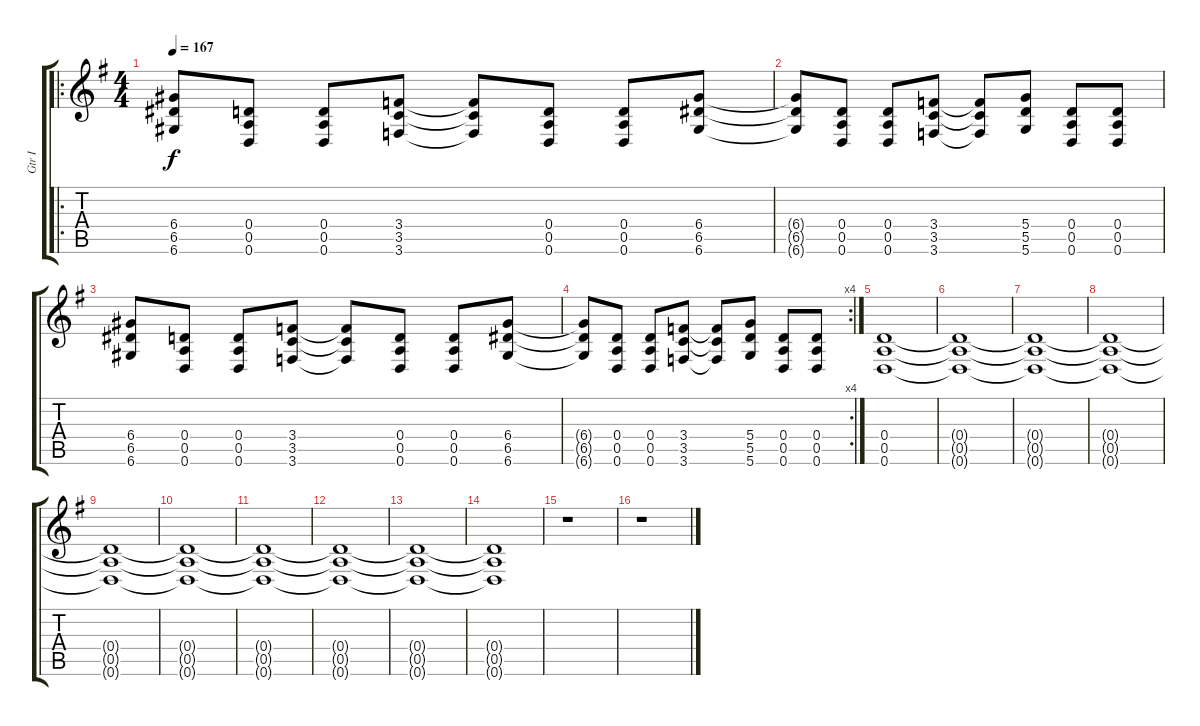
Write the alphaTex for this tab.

\track ("Gtr I" "Gtr I") {instrument overdrivenguitar}
\staff {score tabs}
\tuning (E4 B3 G3 D3 A2 D2) {hide}
\ro
\ts (4 4)
\tempo 167
\clef g2
\ks g
(6.4 6.5 6.6).8{dy f} (0.4 0.5 0.6).8 (0.4 0.5 0.6).8 (3.4 3.5 3.6).8 (3.4{t} 3.5{t} 3.6{t}).8 (0.4 0.5 0.6).8 (0.4 0.5 0.6).8 (6.4 6.5 6.6).8 |
(6.4{t} 6.5{t} 6.6{t}).8 (0.4 0.5 0.6).8 (0.4 0.5 0.6).8 (3.4 3.5 3.6).8 (3.4{t} 3.5{t} 3.6{t}).8 (5.4 5.5 5.6).8 (0.4 0.5 0.6).8 (0.4 0.5 0.6).8 |
(6.4 6.5 6.6).8 (0.4 0.5 0.6).8 (0.4 0.5 0.6).8 (3.4 3.5 3.6).8 (3.4{t} 3.5{t} 3.6{t}).8 (0.4 0.5 0.6).8 (0.4 0.5 0.6).8 (6.4 6.5 6.6).8 |
\rc 4
(6.4{t} 6.5{t} 6.6{t}).8 (0.4 0.5 0.6).8 (0.4 0.5 0.6).8 (3.4 3.5 3.6).8 (3.4{t} 3.5{t} 3.6{t}).8 (5.4 5.5 5.6).8 (0.4 0.5 0.6).8 (0.4 0.5 0.6).8 |
(0.4 0.5 0.6).1 |
(0.4{t} 0.5{t} 0.6{t}).1 |
(0.4{t} 0.5{t} 0.6{t}).1 |
(0.4{t} 0.5{t} 0.6{t}).1 |
(0.4{t} 0.5{t} 0.6{t}).1 |
(0.4{t} 0.5{t} 0.6{t}).1 |
(0.4{t} 0.5{t} 0.6{t}).1 |
(0.4{t} 0.5{t} 0.6{t}).1 |
(0.4{t} 0.5{t} 0.6{t}).1 |
(0.4{t} 0.5{t} 0.6{t}).1 |
r.1 |
r.1
